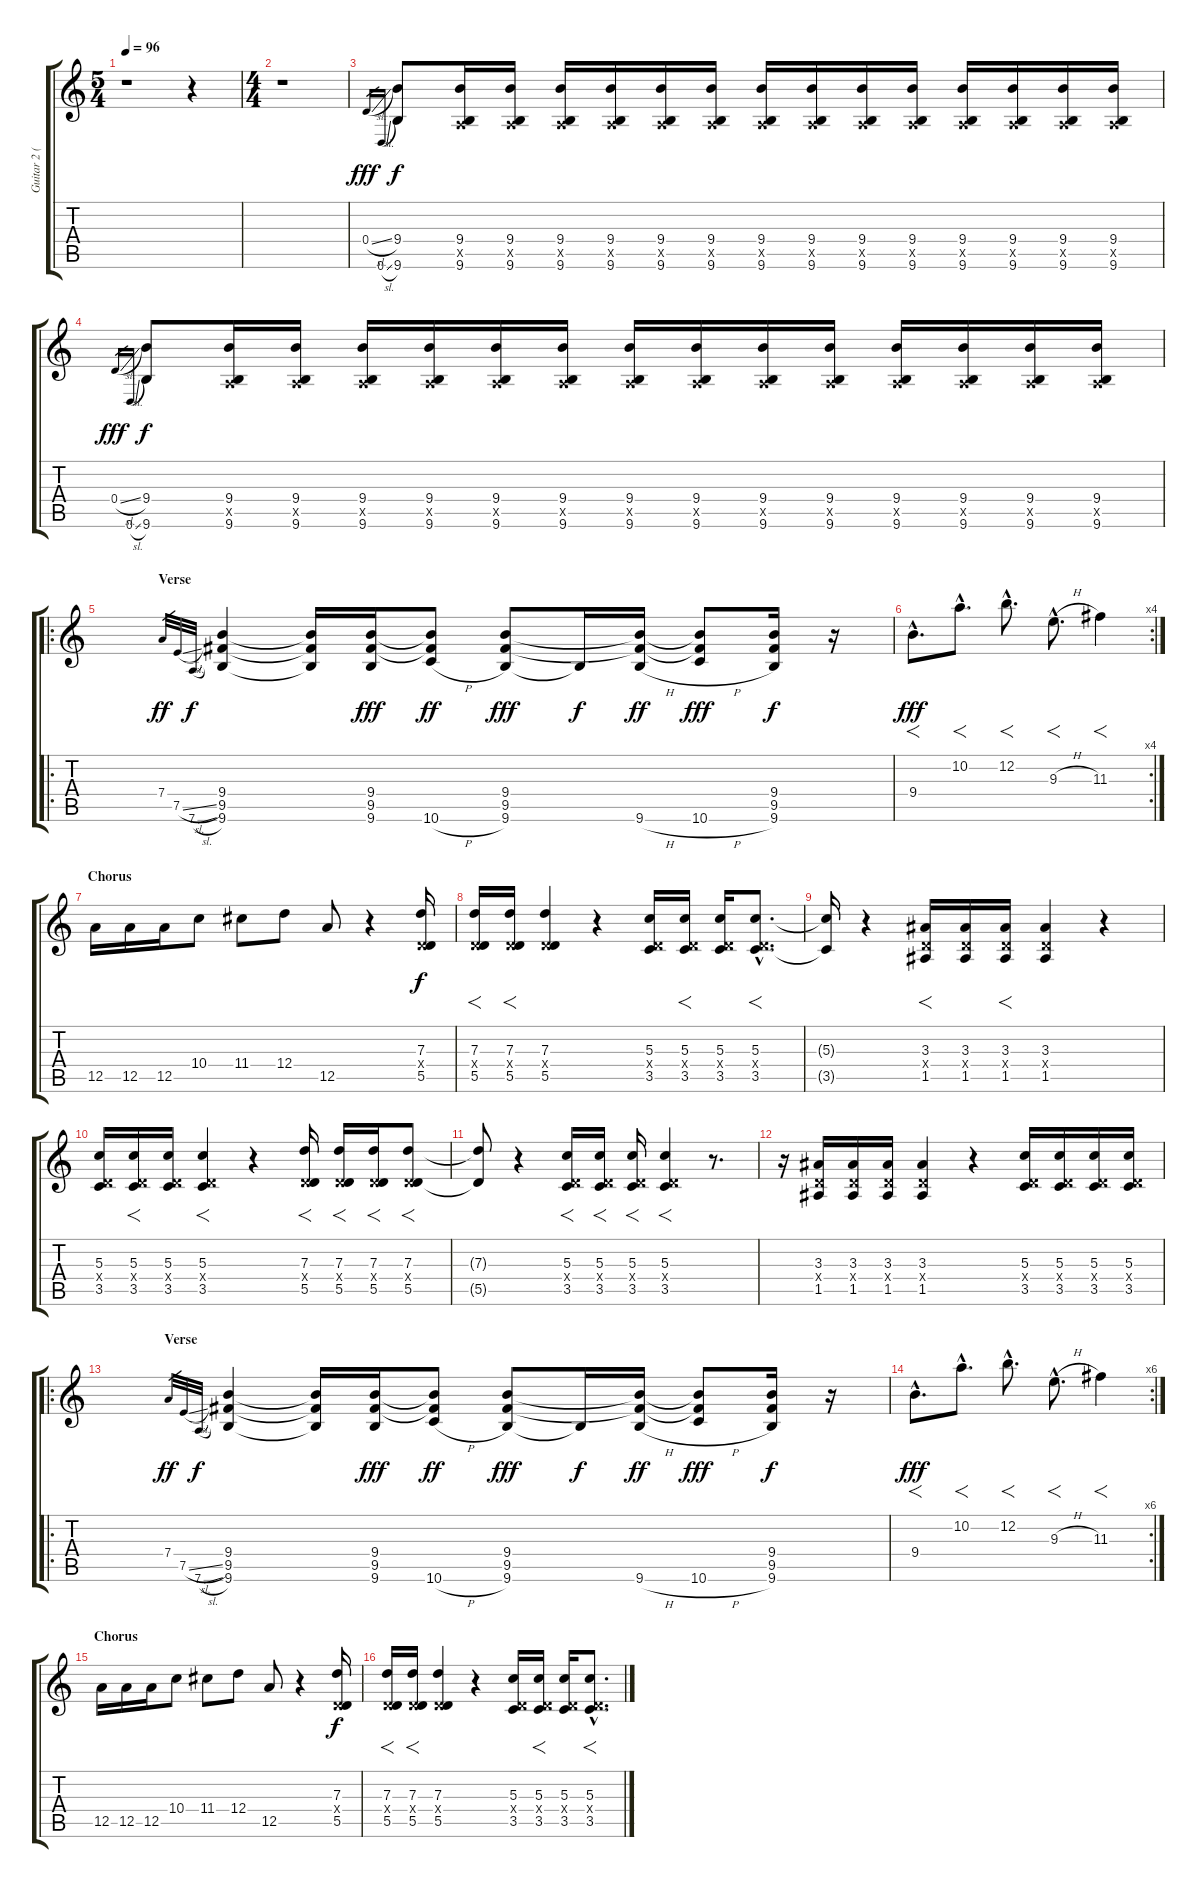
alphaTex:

\track ("Guitar 2 (w/ wah)" "Guitar 2 (") {instrument overdrivenguitar}
\staff {score tabs}
\tuning (E4 B3 G3 D3 A2 D2) {hide}
\ts (5 4)
\tempo 96
\clef g2
\ks c
r.1{dy fff instrument overdrivenguitar} r.4 |
\ts (4 4)
r.1 |
0.4{sl}.16{gr} 0.6{sl}.16{gr} (9.4 9.6).8{dy f} (9.4 0.5{x} 9.6).16 (9.4 0.5{x} 9.6).16 (9.4 0.5{x} 9.6).16 (9.4 0.5{x} 9.6).16 (9.4 0.5{x} 9.6).16 (9.4 0.5{x} 9.6).16 (9.4 0.5{x} 9.6).16 (9.4 0.5{x} 9.6).16 (9.4 0.5{x} 9.6).16 (9.4 0.5{x} 9.6).16 (9.4 0.5{x} 9.6).16 (9.4 0.5{x} 9.6).16 (9.4 0.5{x} 9.6).16 (9.4 0.5{x} 9.6).16 |
0.4{sl}.16{gr dy fff} 0.6{sl}.16{gr} (9.4 9.6).8{dy f} (9.4 0.5{x} 9.6).16 (9.4 0.5{x} 9.6).16 (9.4 0.5{x} 9.6).16 (9.4 0.5{x} 9.6).16 (9.4 0.5{x} 9.6).16 (9.4 0.5{x} 9.6).16 (9.4 0.5{x} 9.6).16 (9.4 0.5{x} 9.6).16 (9.4 0.5{x} 9.6).16 (9.4 0.5{x} 9.6).16 (9.4 0.5{x} 9.6).16 (9.4 0.5{x} 9.6).16 (9.4 0.5{x} 9.6).16 (9.4 0.5{x} 9.6).16 |
\ro
\section ("" "Verse")
7.4.32{gr dy ff} 7.5{sl}.32{gr} 7.6{sl}.32{gr dy f} (9.4 9.5 9.6).4 (9.4{t} 9.5{t} 9.6{t}).16 (9.4 9.5 9.6).16{dy fff} (9.4{t} 9.5{t} 10.6{h}).8{dy ff} (9.4 9.5 9.6).8{dy fff} 9.6{t}.16{dy f} (9.4{t} 9.5{t} 9.6{h}).16{dy ff} (9.4{t} 9.5{t} 10.6{h}).8{dy fff} (9.4 9.5 9.6).16{dy f} r.16 |
\rc 4
9.4{hac}.8{f d dy fff volume 16} 10.2{hac}.8{f d volume 10} 12.2{hac}.8{f d volume 16} 9.3{h hac}.8{f d volume 16 balance 5} 11.3.4{f volume 16} |
\section ("" "Chorus")
12.5.16 12.5.16 12.5.16 10.4.8 11.4.8 12.4.8 12.5.8 r.4 (7.3 0.4{x} 5.5).16{dy f} |
(7.3 0.4{x} 5.5).16{f} (7.3 0.4{x} 5.5).16{f} (7.3 0.4{x} 5.5).4 r.4 (5.3 0.4{x} 3.5).16 (5.3 0.4{x} 3.5).16{f} (5.3 0.4{x} 3.5).16 (5.3{hac} 0.4{hac x} 3.5{hac}).8{f d} |
(5.3{t} 3.5{t}).16 r.4 (3.3 0.4{x} 1.5).16{f} (3.3 0.4{x} 1.5).16 (3.3 0.4{x} 1.5).16{f} (3.3 0.4{x} 1.5).4 r.4 |
(5.3 0.4{x} 3.5).16 (5.3 0.4{x} 3.5).16{f} (5.3 0.4{x} 3.5).16 (5.3 0.4{x} 3.5).4{f} r.4 (7.3 0.4{x} 5.5).16{f} (7.3 0.4{x} 5.5).16{f} (7.3 0.4{x} 5.5).16{f} (7.3 0.4{x} 5.5).8{f} |
(7.3{t} 5.5{t}).8 r.4 (5.3 0.4{x} 3.5).16{f} (5.3 0.4{x} 3.5).16{f} (5.3 0.4{x} 3.5).16{f} (5.3 0.4{x} 3.5).4{f} r.8{d} |
r.16 (3.3 0.4{x} 1.5).16 (3.3 0.4{x} 1.5).16 (3.3 0.4{x} 1.5).16 (3.3 0.4{x} 1.5).4 r.4 (5.3 0.4{x} 3.5).16 (5.3 0.4{x} 3.5).16 (5.3 0.4{x} 3.5).16 (5.3 0.4{x} 3.5).16 |
\ro
\section ("" "Verse")
7.4.32{gr dy ff} 7.5{sl}.32{gr} 7.6{sl}.32{gr dy f} (9.4 9.5 9.6).4 (9.4{t} 9.5{t} 9.6{t}).16 (9.4 9.5 9.6).16{dy fff} (9.4{t} 9.5{t} 10.6{h}).8{dy ff} (9.4 9.5 9.6).8{dy fff} 9.6{t}.16{dy f} (9.4{t} 9.5{t} 9.6{h}).16{dy ff} (9.4{t} 9.5{t} 10.6{h}).8{dy fff} (9.4 9.5 9.6).16{dy f} r.16 |
\rc 6
9.4{hac}.8{f d dy fff volume 16} 10.2{hac}.8{f d volume 10} 12.2{hac}.8{f d volume 16} 9.3{h hac}.8{f d volume 16 balance 5} 11.3.4{f volume 16} |
\section ("" "Chorus")
12.5.16 12.5.16 12.5.16 10.4.8 11.4.8 12.4.8 12.5.8 r.4 (7.3 0.4{x} 5.5).16{dy f} |
(7.3 0.4{x} 5.5).16{f} (7.3 0.4{x} 5.5).16{f} (7.3 0.4{x} 5.5).4 r.4 (5.3 0.4{x} 3.5).16 (5.3 0.4{x} 3.5).16{f} (5.3 0.4{x} 3.5).16 (5.3{hac} 0.4{hac x} 3.5{hac}).8{f d}
